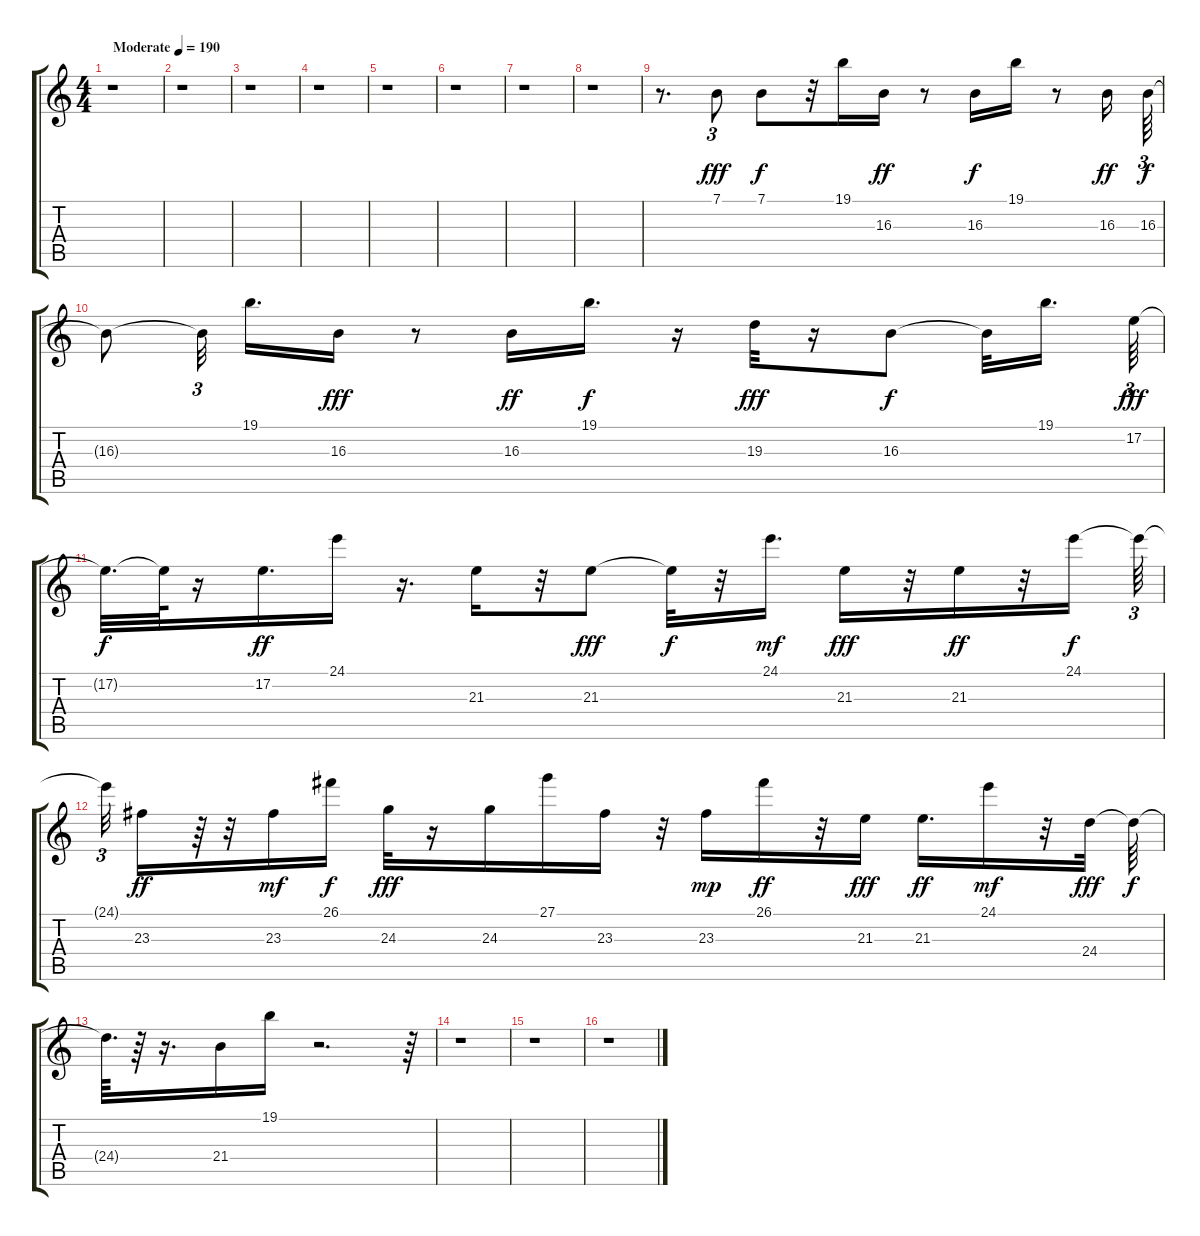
\track "" {instrument acousticgrandpiano}
\staff {score tabs}
\tuning (E4 B3 G3 D3 A2 E2) {hide}
\ts (4 4)
\tempo (190 "Moderate")
\clef g2
\ks c
r.1{dy fff instrument acousticgrandpiano} |
r.1 |
r.1 |
r.1 |
r.1 |
r.1 |
r.1 |
r.1 |
r.8{d} 7.1.8{tu (3 2)} 7.1.8{dy f} r.32 19.1.16 16.3.16{dy ff} r.8 16.3.16{dy f} 19.1.16 r.8 16.3.16{dy ff} 16.3.64{tu (3 2) dy f} |
16.3{t}.8 16.3{t}.32{tu (3 2)} 19.1.16{d} 16.3.16{dy fff} r.8 16.3.16{dy ff} 19.1.16{d dy f} r.16 19.3.32{dy fff} r.16 16.3.8{dy f} 16.3{t}.32 19.1.16{d} 17.2.64{tu (3 2) dy fff} |
17.2{t}.32{d dy f} 17.2{t}.64 r.16 17.2.16{d dy ff} 24.1.16 r.16{d} 21.3.16 r.32 21.3.8{dy fff} 21.3{t}.32{dy f} r.32 24.1.16{d dy mf} 21.3.16{dy fff} r.32 21.3.16{dy ff} r.32 24.1.16{dy f} 24.1{t}.64{tu (3 2)} |
24.1{t}.32{tu (3 2)} 23.3.16{dy ff} r.64 r.32 23.3.16{dy mf} 26.1.16{dy f} 24.3.32{dy fff} r.16 24.3.16 27.1.16 23.3.16 r.32 23.3.16{dy mp} 26.1.16{dy ff} r.32 21.3.16{dy fff} 21.3.16{d dy ff} 24.1.16{dy mf} r.32 24.4.32{dy fff} 24.4{t}.64{dy f} |
24.4{t}.64{d} r.64 r.16{d} 21.4.16 19.1.16 r.2{d} r.64 |
r.1 |
r.1 |
r.1
